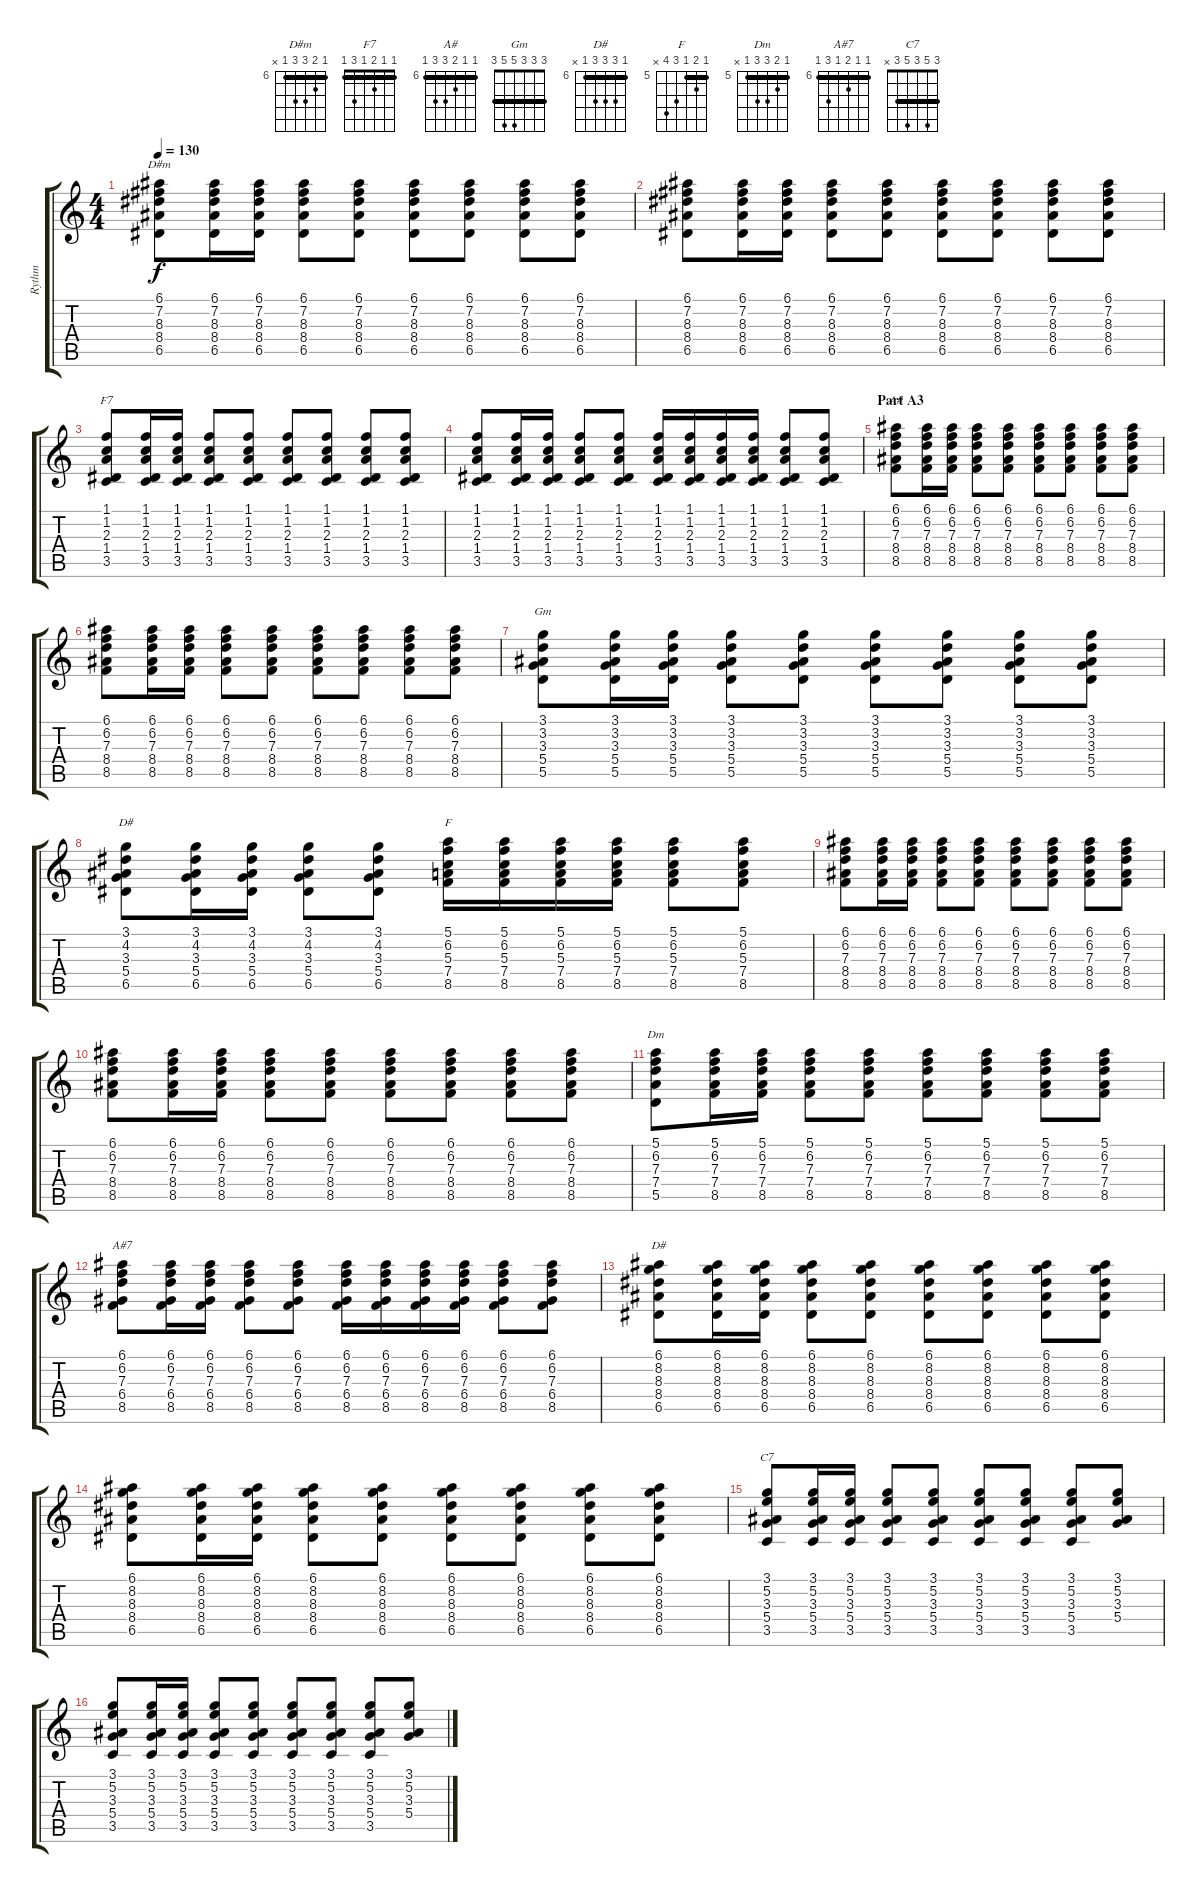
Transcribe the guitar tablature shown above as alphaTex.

\track ("Rythm" "Rythm") {instrument acousticguitarsteel}
\staff {score tabs}
\tuning (E4 B3 G3 D3 A2 E2) {hide}
\chord ("D#m" 6 7 8 8 6 x) {firstfret 6 barre 6}
\chord ("F7" 1 1 2 1 3 1) {barre 1}
\chord ("A#" 6 6 7 8 8 6) {firstfret 6 barre 6}
\chord ("Gm" 3 3 3 5 5 3) {barre 3}
\chord ("D#" 3 4 3 5 6 x) {firstfret 3 barre 3}
\chord ("F" 5 6 5 7 8 x) {firstfret 5 barre 5}
\chord ("Dm" 5 6 7 7 5 x) {firstfret 5 barre 5}
\chord ("A#7" 6 6 7 6 8 6) {firstfret 6 barre 6}
\chord ("D#" 6 8 8 8 6 x) {firstfret 6 barre 6}
\chord ("C7" 3 5 3 5 3 x) {barre 3}
\ts (4 4)
\tempo 130
\clef g2
\ks c
(6.1 7.2 8.3 8.4 6.5).8{ch "D#m" dy f} (6.1 7.2 8.3 8.4 6.5).16 (6.1 7.2 8.3 8.4 6.5).16 (6.1 7.2 8.3 8.4 6.5).8 (6.1 7.2 8.3 8.4 6.5).8 (6.1 7.2 8.3 8.4 6.5).8 (6.1 7.2 8.3 8.4 6.5).8 (6.1 7.2 8.3 8.4 6.5).8 (6.1 7.2 8.3 8.4 6.5).8 |
(6.1 7.2 8.3 8.4 6.5).8 (6.1 7.2 8.3 8.4 6.5).16 (6.1 7.2 8.3 8.4 6.5).16 (6.1 7.2 8.3 8.4 6.5).8 (6.1 7.2 8.3 8.4 6.5).8 (6.1 7.2 8.3 8.4 6.5).8 (6.1 7.2 8.3 8.4 6.5).8 (6.1 7.2 8.3 8.4 6.5).8 (6.1 7.2 8.3 8.4 6.5).8 |
(1.1 1.2 2.3 1.4 3.5).8{ch "F7"} (1.1 1.2 2.3 1.4 3.5).16 (1.1 1.2 2.3 1.4 3.5).16 (1.1 1.2 2.3 1.4 3.5).8 (1.1 1.2 2.3 1.4 3.5).8 (1.1 1.2 2.3 1.4 3.5).8 (1.1 1.2 2.3 1.4 3.5).8 (1.1 1.2 2.3 1.4 3.5).8 (1.1 1.2 2.3 1.4 3.5).8 |
(1.1 1.2 2.3 1.4 3.5).8 (1.1 1.2 2.3 1.4 3.5).16 (1.1 1.2 2.3 1.4 3.5).16 (1.1 1.2 2.3 1.4 3.5).8 (1.1 1.2 2.3 1.4 3.5).8 (1.1 1.2 2.3 1.4 3.5).16 (1.1 1.2 2.3 1.4 3.5).16 (1.1 1.2 2.3 1.4 3.5).16 (1.1 1.2 2.3 1.4 3.5).16 (1.1 1.2 2.3 1.4 3.5).8 (1.1 1.2 2.3 1.4 3.5).8 |
\section ("" "Part A3")
(6.1 6.2 7.3 8.4 8.5).8{ch "A#"} (6.1 6.2 7.3 8.4 8.5).16 (6.1 6.2 7.3 8.4 8.5).16 (6.1 6.2 7.3 8.4 8.5).8 (6.1 6.2 7.3 8.4 8.5).8 (6.1 6.2 7.3 8.4 8.5).8 (6.1 6.2 7.3 8.4 8.5).8 (6.1 6.2 7.3 8.4 8.5).8 (6.1 6.2 7.3 8.4 8.5).8 |
(6.1 6.2 7.3 8.4 8.5).8 (6.1 6.2 7.3 8.4 8.5).16 (6.1 6.2 7.3 8.4 8.5).16 (6.1 6.2 7.3 8.4 8.5).8 (6.1 6.2 7.3 8.4 8.5).8 (6.1 6.2 7.3 8.4 8.5).8 (6.1 6.2 7.3 8.4 8.5).8 (6.1 6.2 7.3 8.4 8.5).8 (6.1 6.2 7.3 8.4 8.5).8 |
(3.1 3.2 3.3 5.4 5.5).8{ch "Gm"} (3.1 3.2 3.3 5.4 5.5).16 (3.1 3.2 3.3 5.4 5.5).16 (3.1 3.2 3.3 5.4 5.5).8 (3.1 3.2 3.3 5.4 5.5).8 (3.1 3.2 3.3 5.4 5.5).8 (3.1 3.2 3.3 5.4 5.5).8 (3.1 3.2 3.3 5.4 5.5).8 (3.1 3.2 3.3 5.4 5.5).8 |
(3.1 4.2 3.3 5.4 6.5).8{ch "D#"} (3.1 4.2 3.3 5.4 6.5).16 (3.1 4.2 3.3 5.4 6.5).16 (3.1 4.2 3.3 5.4 6.5).8 (3.1 4.2 3.3 5.4 6.5).8 (5.1 6.2 5.3 7.4 8.5).16{ch "F"} (5.1 6.2 5.3 7.4 8.5).16 (5.1 6.2 5.3 7.4 8.5).16 (5.1 6.2 5.3 7.4 8.5).16 (5.1 6.2 5.3 7.4 8.5).8 (5.1 6.2 5.3 7.4 8.5).8 |
(6.1 6.2 7.3 8.4 8.5).8 (6.1 6.2 7.3 8.4 8.5).16 (6.1 6.2 7.3 8.4 8.5).16 (6.1 6.2 7.3 8.4 8.5).8 (6.1 6.2 7.3 8.4 8.5).8 (6.1 6.2 7.3 8.4 8.5).8 (6.1 6.2 7.3 8.4 8.5).8 (6.1 6.2 7.3 8.4 8.5).8 (6.1 6.2 7.3 8.4 8.5).8 |
(6.1 6.2 7.3 8.4 8.5).8 (6.1 6.2 7.3 8.4 8.5).16 (6.1 6.2 7.3 8.4 8.5).16 (6.1 6.2 7.3 8.4 8.5).8 (6.1 6.2 7.3 8.4 8.5).8 (6.1 6.2 7.3 8.4 8.5).8 (6.1 6.2 7.3 8.4 8.5).8 (6.1 6.2 7.3 8.4 8.5).8 (6.1 6.2 7.3 8.4 8.5).8 |
(5.1 6.2 7.3 7.4 5.5).8{ch "Dm"} (5.1 6.2 7.3 7.4 8.5).16 (5.1 6.2 7.3 7.4 8.5).16 (5.1 6.2 7.3 7.4 8.5).8 (5.1 6.2 7.3 7.4 8.5).8 (5.1 6.2 7.3 7.4 8.5).8 (5.1 6.2 7.3 7.4 8.5).8 (5.1 6.2 7.3 7.4 8.5).8 (5.1 6.2 7.3 7.4 8.5).8 |
(6.1 6.2 7.3 6.4 8.5).8{ch "A#7"} (6.1 6.2 7.3 6.4 8.5).16 (6.1 6.2 7.3 6.4 8.5).16 (6.1 6.2 7.3 6.4 8.5).8 (6.1 6.2 7.3 6.4 8.5).8 (6.1 6.2 7.3 6.4 8.5).16 (6.1 6.2 7.3 6.4 8.5).16 (6.1 6.2 7.3 6.4 8.5).16 (6.1 6.2 7.3 6.4 8.5).16 (6.1 6.2 7.3 6.4 8.5).8 (6.1 6.2 7.3 6.4 8.5).8 |
(6.1 8.2 8.3 8.4 6.5).8{ch "D#"} (6.1 8.2 8.3 8.4 6.5).16 (6.1 8.2 8.3 8.4 6.5).16 (6.1 8.2 8.3 8.4 6.5).8 (6.1 8.2 8.3 8.4 6.5).8 (6.1 8.2 8.3 8.4 6.5).8 (6.1 8.2 8.3 8.4 6.5).8 (6.1 8.2 8.3 8.4 6.5).8 (6.1 8.2 8.3 8.4 6.5).8 |
(6.1 8.2 8.3 8.4 6.5).8 (6.1 8.2 8.3 8.4 6.5).16 (6.1 8.2 8.3 8.4 6.5).16 (6.1 8.2 8.3 8.4 6.5).8 (6.1 8.2 8.3 8.4 6.5).8 (6.1 8.2 8.3 8.4 6.5).8 (6.1 8.2 8.3 8.4 6.5).8 (6.1 8.2 8.3 8.4 6.5).8 (6.1 8.2 8.3 8.4 6.5).8 |
(3.1 5.2 3.3 5.4 3.5).8{ch "C7"} (3.1 5.2 3.3 5.4 3.5).16 (3.1 5.2 3.3 5.4 3.5).16 (3.1 5.2 3.3 5.4 3.5).8 (3.1 5.2 3.3 5.4 3.5).8 (3.1 5.2 3.3 5.4 3.5).8 (3.1 5.2 3.3 5.4 3.5).8 (3.1 5.2 3.3 5.4 3.5).8 (3.1 5.2 3.3 5.4).8 |
(3.1 5.2 3.3 5.4 3.5).8 (3.1 5.2 3.3 5.4 3.5).16 (3.1 5.2 3.3 5.4 3.5).16 (3.1 5.2 3.3 5.4 3.5).8 (3.1 5.2 3.3 5.4 3.5).8 (3.1 5.2 3.3 5.4 3.5).8 (3.1 5.2 3.3 5.4 3.5).8 (3.1 5.2 3.3 5.4 3.5).8 (3.1 5.2 3.3 5.4).8
